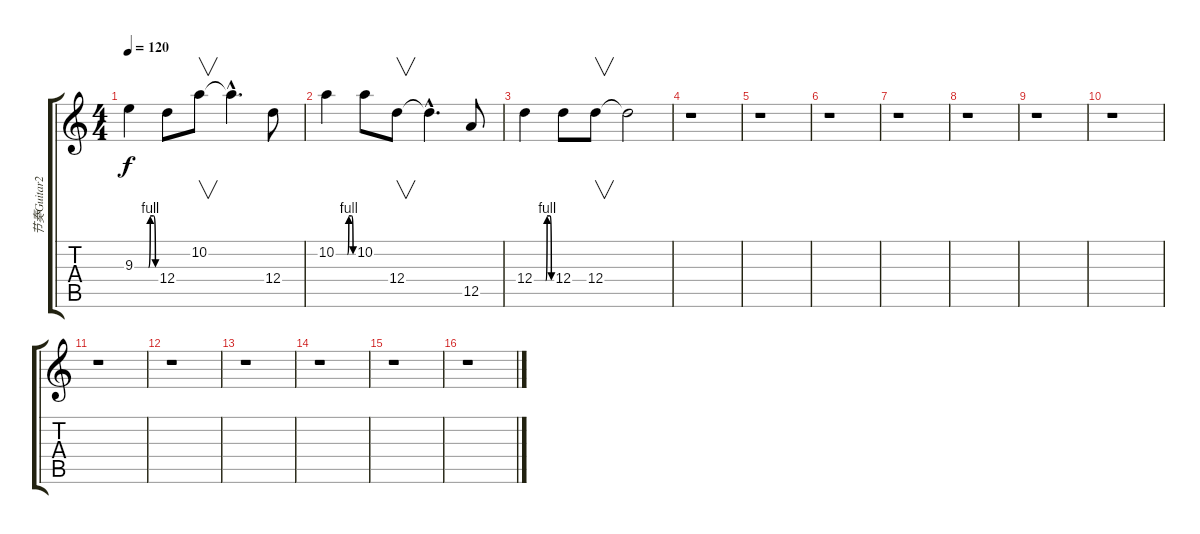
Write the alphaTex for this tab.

\track ("节奏Guitar2" "节奏Guitar2") {instrument overdrivenguitar}
\staff {score tabs}
\tuning (E4 B3 G3 D3 A2 E2) {hide}
\ts (4 4)
\tempo 120
\clef g2
\ks c
9.3{be (custom 0 0 40 0 45 4 55 4 60 0)}.4{dy f} 12.4.8 10.2.8{v} 10.2{hac t}.4{d} 12.4.8 |
10.2{be (custom 0 0 40 0 45 4 55 4 60 0)}.4 10.2.8 12.4.8{v} 12.4{hac t}.4{d} 12.5.8 |
12.4{be (custom 0 0 40 0 45 4 55 4 60 0)}.4 12.4.8 12.4.8{v} 12.4{t}.2 |
r.1 |
r.1 |
r.1 |
r.1 |
r.1 |
r.1 |
r.1 |
r.1 |
r.1 |
r.1 |
r.1 |
r.1 |
r.1
